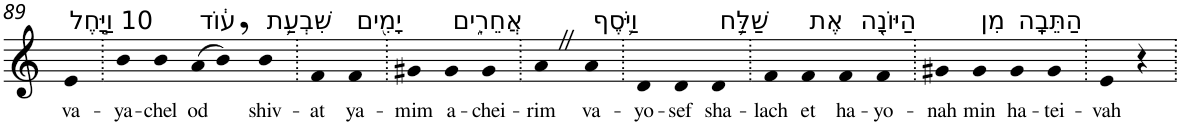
**kern	**text
*part1	*part1
*staff1	*staff1
*I"Piano	*
*I'Pno	*
!!LO:PB:g=z
*clefG2	*
*k[]	*
=89	=89
!LO:TX:a:t=10 וַיָּ֣חֶל	!
!	!LO:LY:b
4e	va-
=90.	=90.
!	!LO:LY:b
4b	-ya-
!	!LO:LY:b
4b	-chel
!LO:TX:a:t=ע֔וֹד	!
!	!LO:LY:b
(>8a	od
8b,)	.
!LO:TX:a:t=שִׁבְעַ֥ת	!
!	!LO:LY:b
4b	shiv-
=91.	=91.
!	!LO:LY:b
4f	-at
!LO:TX:a:t=יָמִ֖ים	!
!	!LO:LY:b
4f	ya-
=92.	=92.
!	!LO:LY:b
4g#X	-mim
!LO:TX:a:t=אֲחֵרִ֑ים	!
!	!LO:LY:b
4g#	a-
!	!LO:LY:b
4g#	-chei-
=93.	=93.
!	!LO:LY:b
4aZ	-rim
!LO:TX:a:t=וַיֹּ֛סֶף	!
!	!LO:LY:b
4a	va-
=94.	=94.
!	!LO:LY:b
4d	-yo-
!	!LO:LY:b
4d	-sef
!LO:TX:a:t=שַׁלַּ֥ח	!
!	!LO:LY:b
4d	sha-
=95.	=95.
!	!LO:LY:b
4f	-lach
!LO:TX:a:t=אֶת	!
!	!LO:LY:b
4f	et
!LO:TX:a:t=הַיּוֹנָ֖ה	!
!	!LO:LY:b
4f	ha-
!	!LO:LY:b
4f	-yo-
=96.	=96.
!	!LO:LY:b
4g#X	-nah
!LO:TX:a:t=מִן	!
!	!LO:LY:b
4g#	min
!LO:TX:a:t=הַתֵּבָֽה	!
!	!LO:LY:b
4g#	ha-
!	!LO:LY:b
4g#	-tei-
=97.	=97.
!	!LO:LY:b
4e	-vah
4r	.
=.	=.
*-	*-
